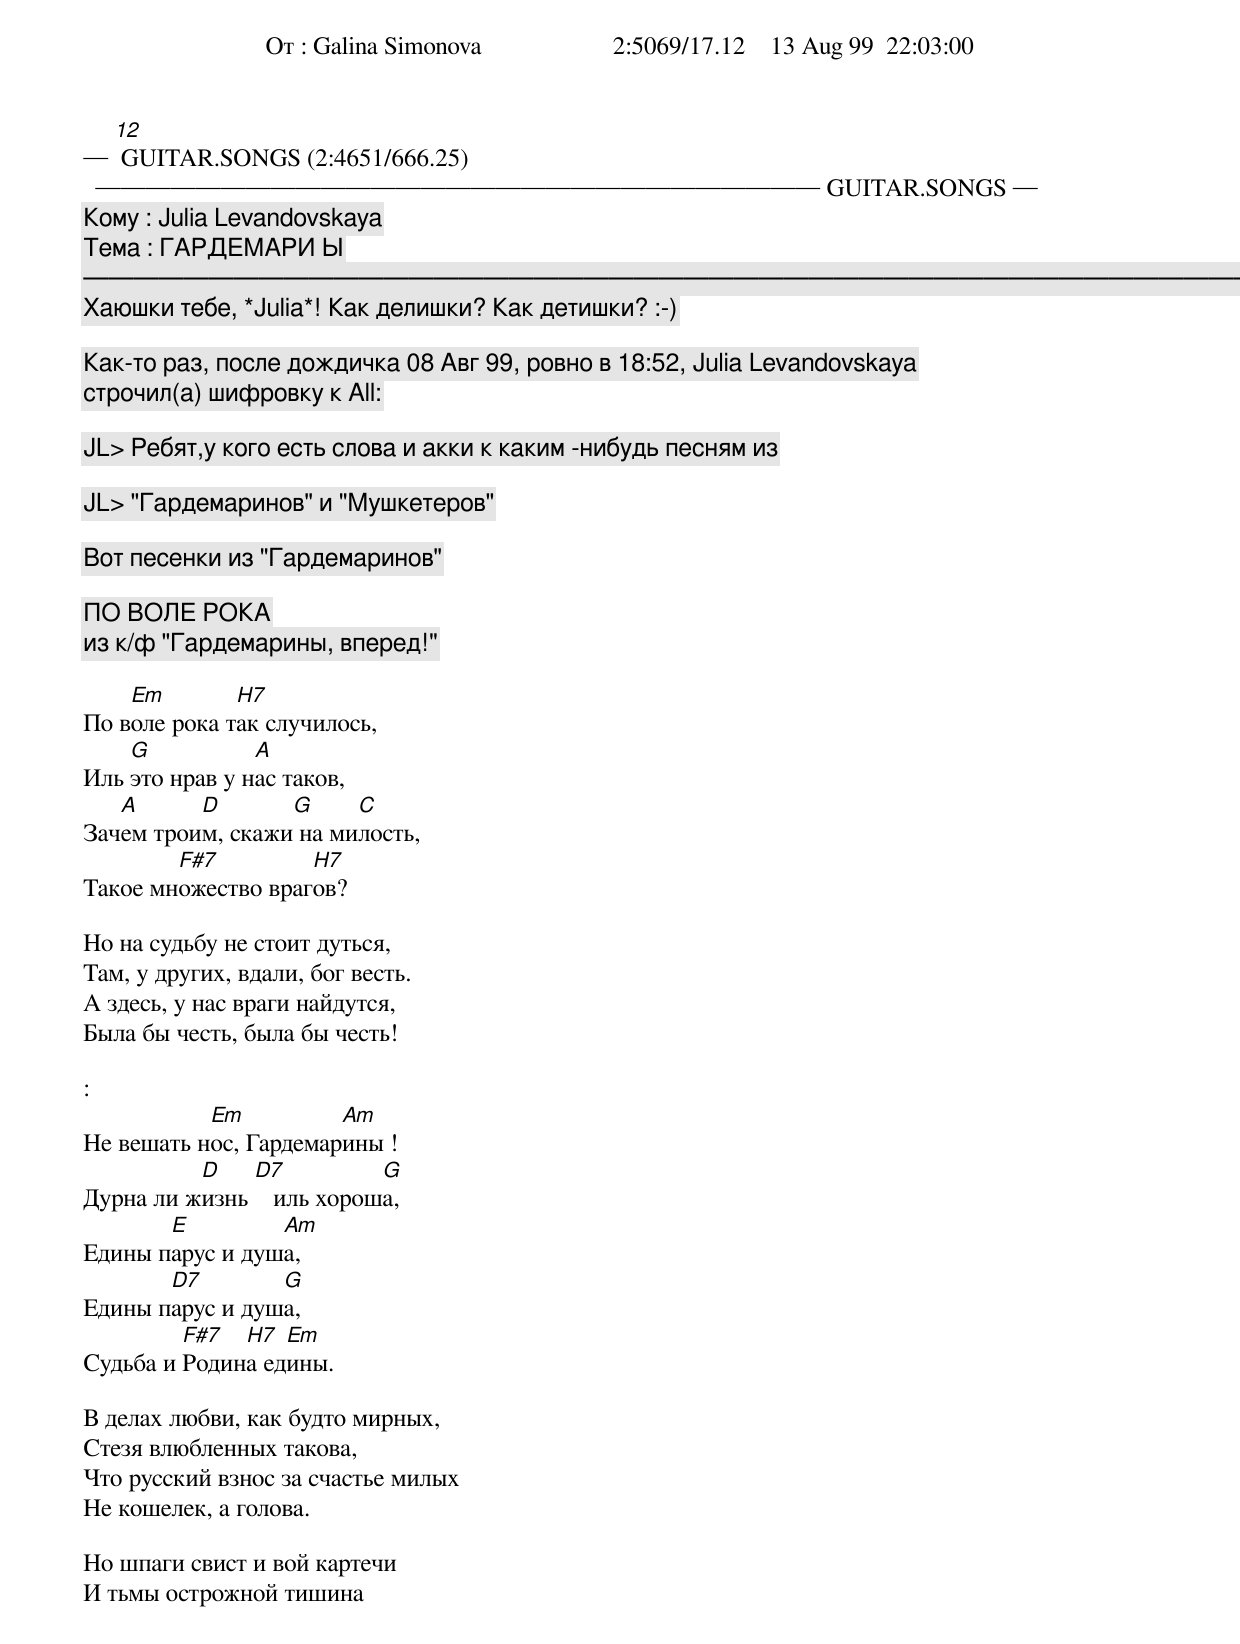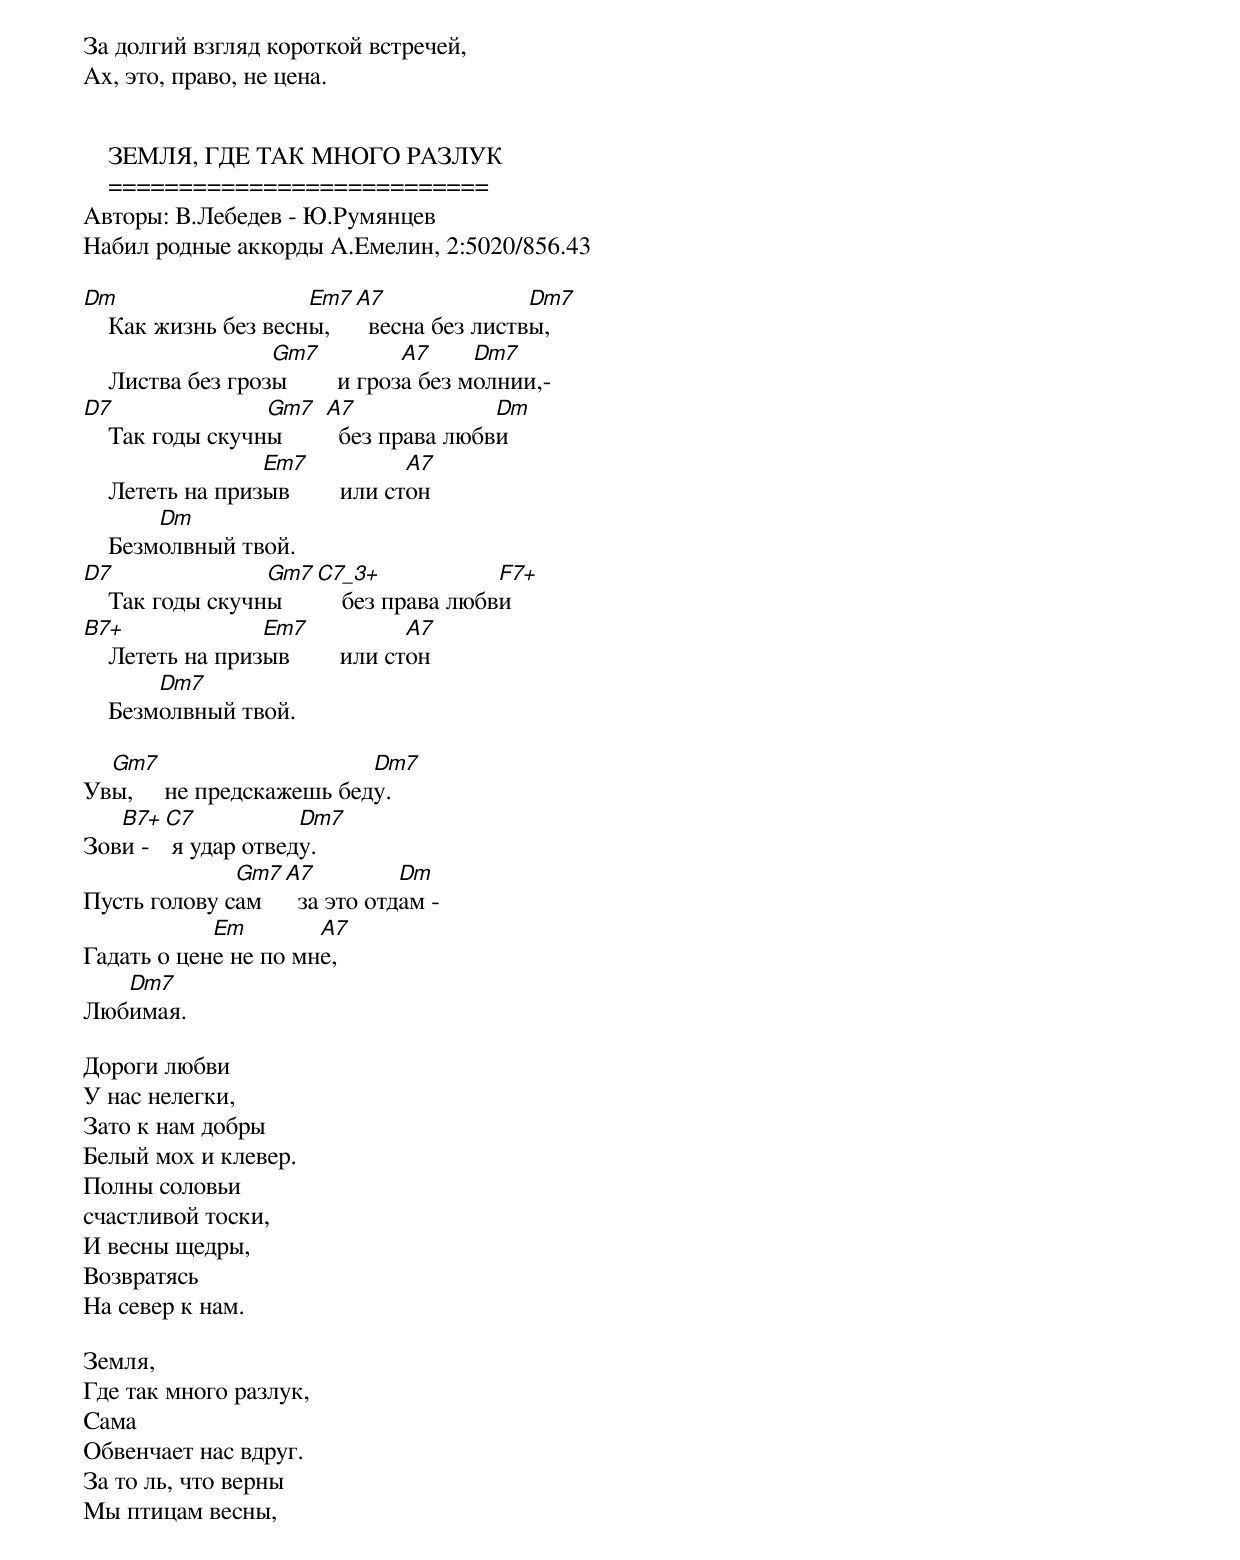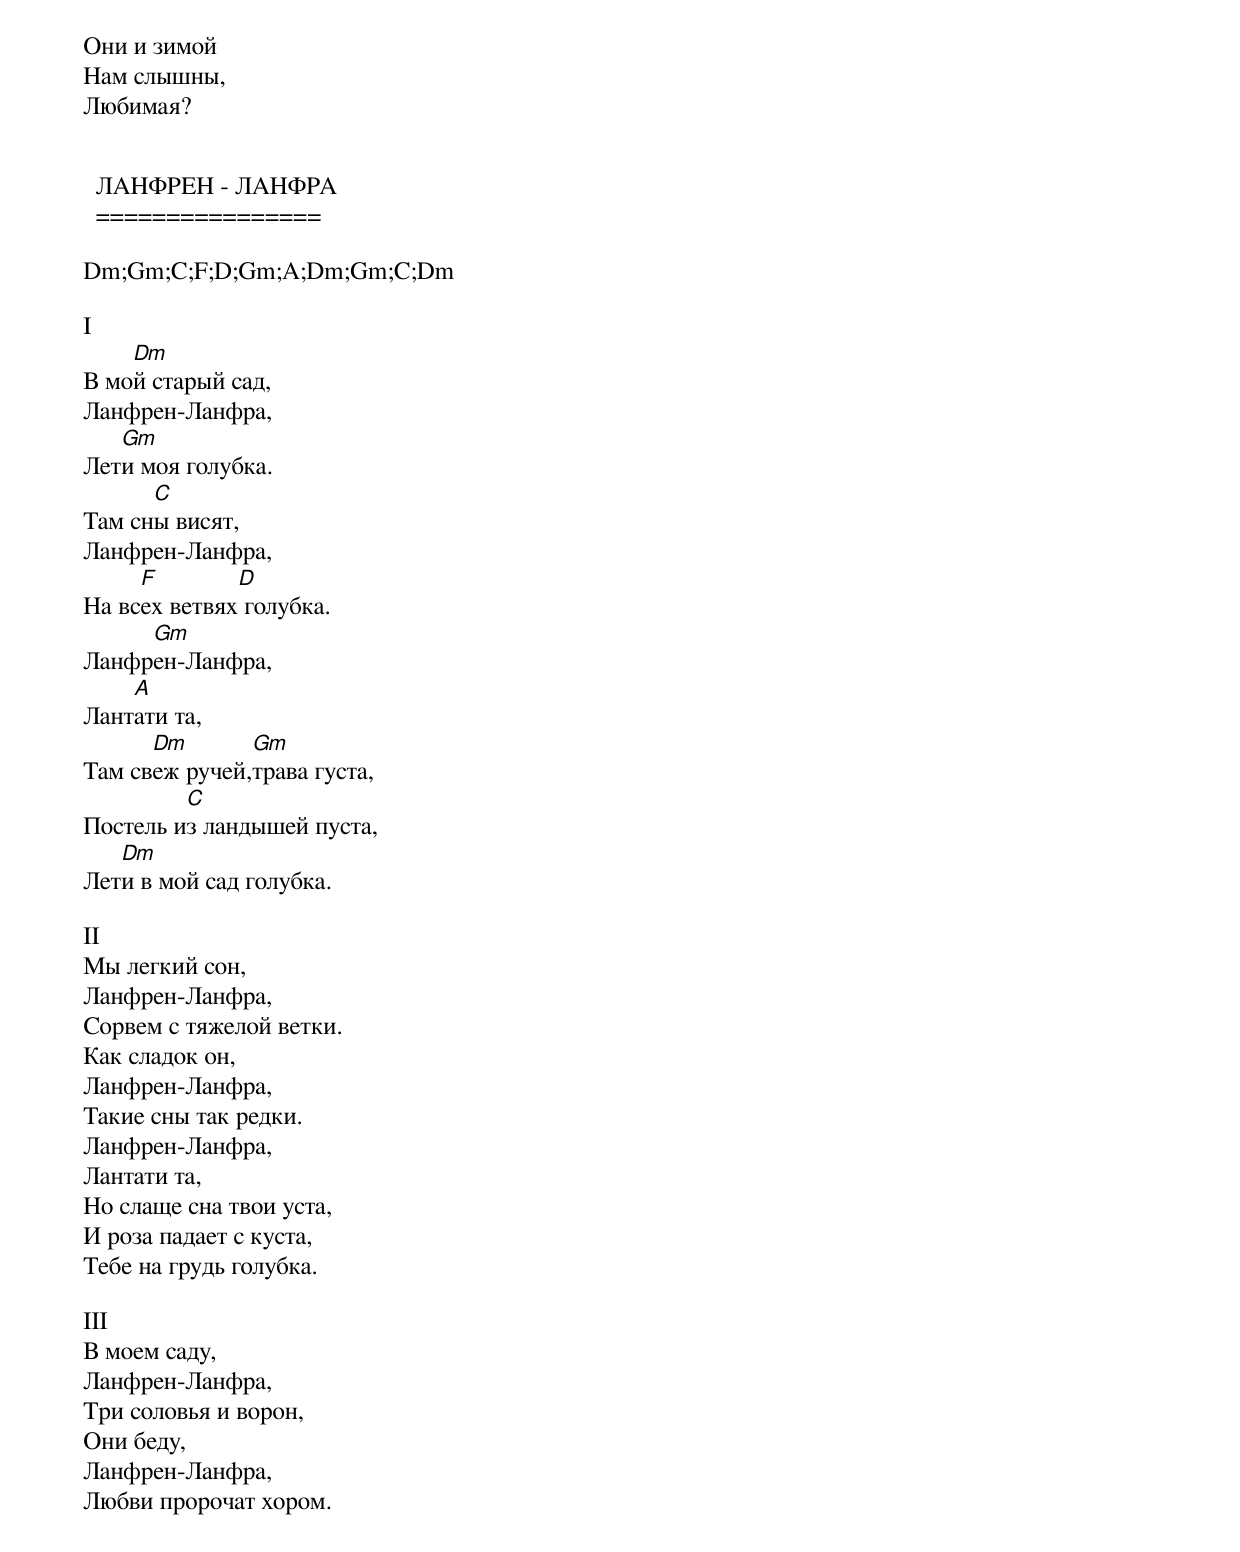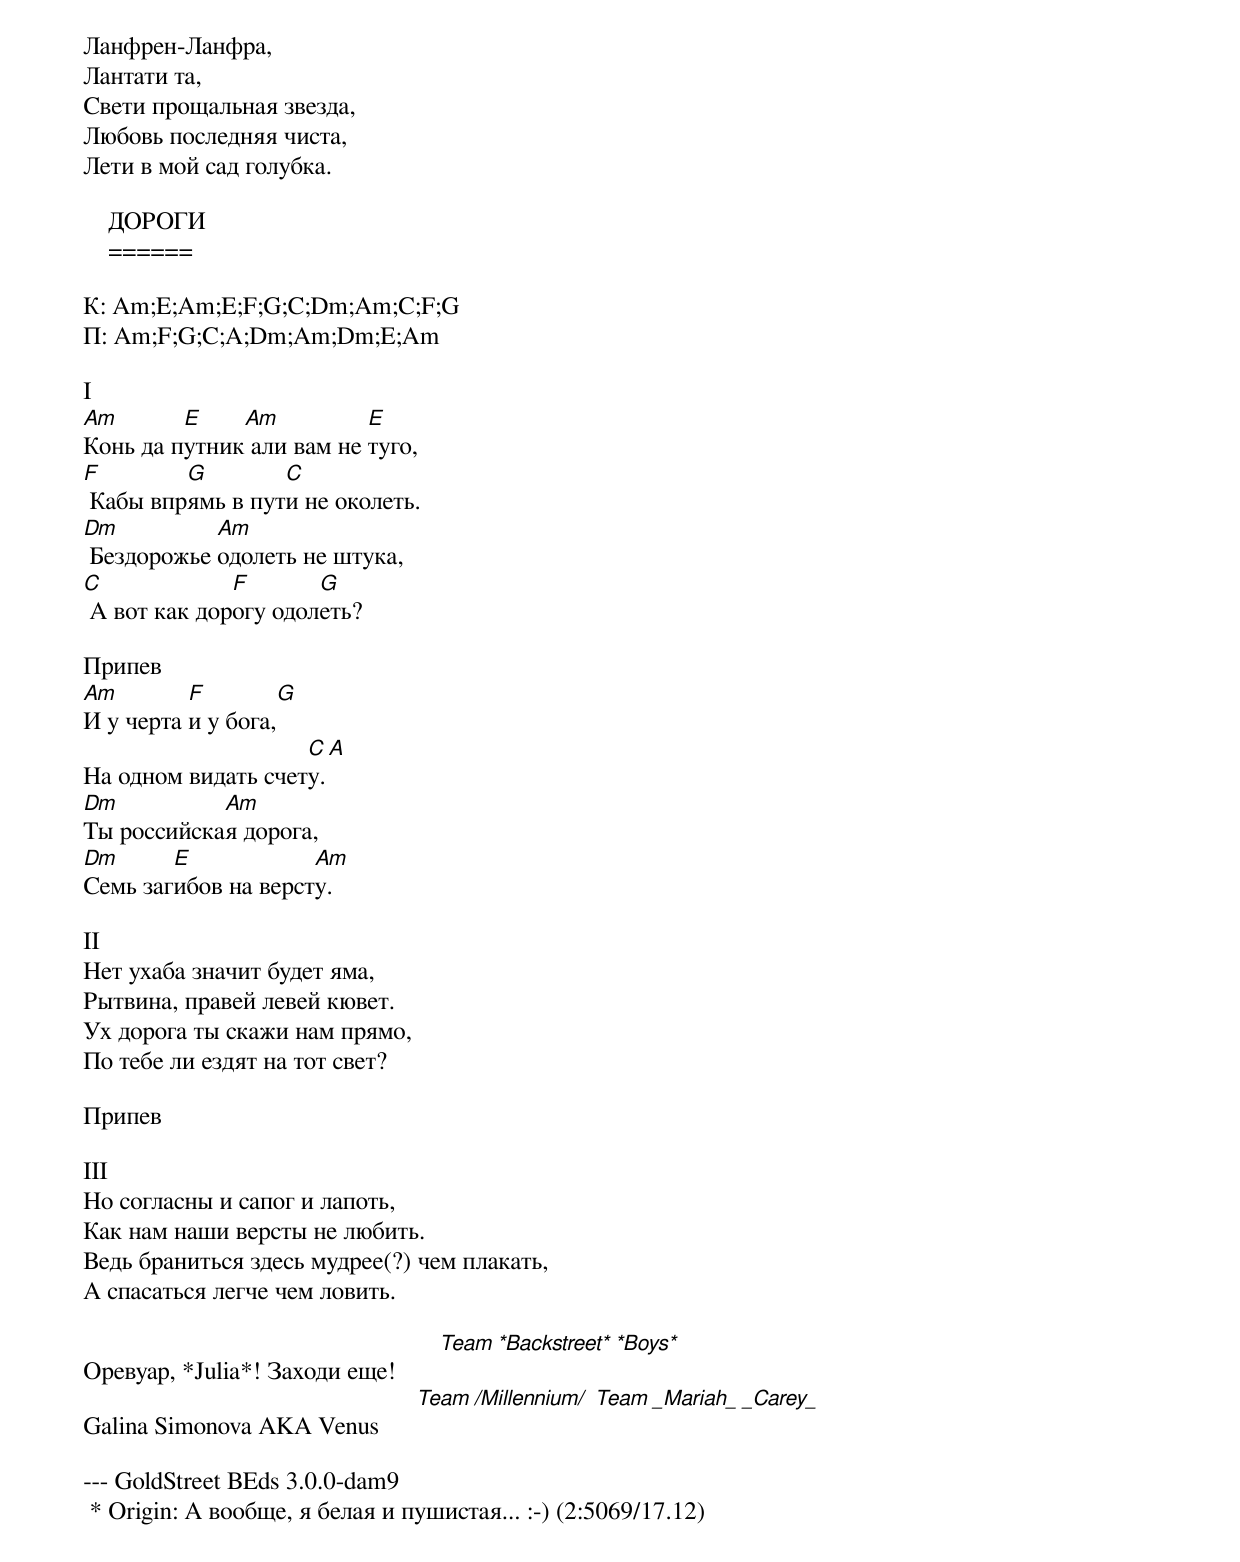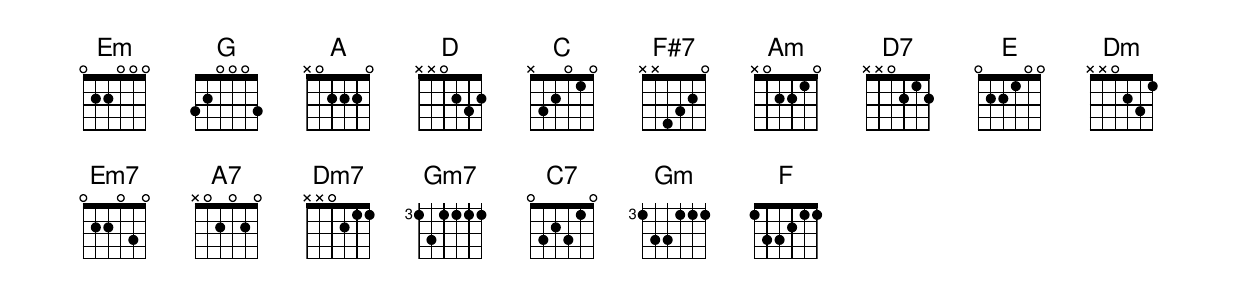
─ [12] GUITAR.SONGS (2:4651/666.25) ───────────────────────────── GUITAR.SONGS ─
   От : Galina Simonova                     2:5069/17.12    13 Aug 99  22:03:00
 Кому : Julia Levandovskaya
 Тема : ГАРДЕМАРИ Ы
────────────────────────────────────────────────────────────────────────────────
Хаюшки тебе, *Julia*! Как делишки? Как детишки? :-)

Как-то раз, после дождичка 08 Авг 99, ровно в 18:52, Julia Levandovskaya
строчил(а) шифровку к All:

 JL> Ребят,у кого есть слова и акки к каким -нибудь песням из

 JL> "Гаpдемаpинов" и "Мушкетеpов"

Вот песенки из "Гардемаринов"

    ПО ВОЛЕ РОКА
    из к/ф "Гардемарины, вперед!"

    Em        H7
По воле рока так случилось,
    G           A
Иль это нрав у нас таков,
   A      D       G     C
Зачем троим, скажи на милость,
        F#7         H7
Такое множество врагов?

Hо на судьбу не стоит дуться,
Там, у других, вдали, бог весть.
А здесь, у нас враги найдутся,
Была бы честь, была бы честь!

<Припев>:
           Em          Am
Hе вешать нос, Гардемарины !
          D    D7          G
Дурна ли жизнь    иль хороша,
       E         Am
Едины парус и душа,
       D7        G
Едины парус и душа,
         F#7  H7  Em
Судьба и Родина едины.

В делах любви, как будто мирных,
Стезя влюбленных такова,
Что русский взнос за счастье милых
Hе кошелек, а голова.

Hо шпаги свист и вой картечи
И тьмы острожной тишина
За долгий взгляд короткой встречей,
Ах, это, право, не цена.


    ЗЕМЛЯ, ГДЕ ТАК МHОГО РАЗЛУК
    ===========================
Авторы: В.Лебедев - Ю.Румянцев
Hабил родные аккорды А.Емелин, 2:5020/856.43

Dm                    Em7 A7               Dm7
    Как жизнь без весны,    весна без листвы,
                   Gm7            A7     Dm7
    Листва без грозы        и гроза без молнии,-
D7                Gm7     A7              Dm
    Так годы скучны         без права любви
                  Em7             A7
    Лететь на призыв        или стон
        Dm
    Безмолвный твой.
D7                Gm7   C7_3+             F7+
    Так годы скучны         без права любви
B7+               Em7             A7
    Лететь на призыв        или стон
        Dm7
    Безмолвный твой.

  Gm7                      Dm7
Увы,     не предскажешь беду.
   B7+ C7           Dm7
Зови -  я удар отведу.
              Gm7  A7          Dm
Пусть голову сам     за это отдам -
            Em        A7
Гадать о цене не по мне,
   Dm7
Любимая.

Дороги любви
У нас нелегки,
Зато к нам добры
Белый мох и клевер.
Полны соловьи
счастливой тоски,
И весны щедры,
Возвратясь
Hа север к нам.

Земля,
Где так много разлук,
Сама
Обвенчает нас вдруг.
За то ль, что верны
Мы птицам весны,
Они и зимой
Hам слышны,
Любимая?


  ЛАHФРЕH - ЛАHФРА
  ================

Dm;Gm;C;F;D;Gm;A;Dm;Gm;C;Dm

I
    Dm
В мой стаpый сад,
Ланфpен-Ланфpа,
   Gm
Лети моя голyбка.
      C
Там сны висят,
Ланфpен-Ланфpа,
     F        D
Hа всех ветвях голyбка.
     Gm
Ланфpен-Ланфpа,
    A
Лантати та,
      Dm       Gm
Там свеж pyчей,тpава гyста,
         C
Постель из ландышей пyста,
   Dm
Лети в мой сад голyбка.

II
Мы легкий сон,
Ланфpен-Ланфpа,
Соpвем с тяжелой ветки.
Как сладок он,
Ланфpен-Ланфpа,
Такие сны так pедки.
Ланфpен-Ланфpа,
Лантати та,
Hо слаще сна твои yста,
И pоза падает с кyста,
Тебе на гpyдь голyбка.

III
В моем садy,
Ланфpен-Ланфpа,
Тpи соловья и воpон,
Они бедy,
Ланфpен-Ланфpа,
Любви пpоpочат хоpом.
Ланфpен-Ланфpа,
Лантати та,
Свети пpощальная звезда,
Любовь последняя чиста,
Лети в мой сад голyбка.

    ДОРОГИ
    ======

К: Am;E;Am;E;F;G;C;Dm;Am;C;F;G
П: Am;F;G;C;A;Dm;Am;Dm;E;Am

I
Am       E    Am          E
Конь да путник али вам не туго,
F        G        C
 Кабы впрямь в пути не околеть.
Dm          Am
 Бездорожье одолеть не штука,
C             F       G
 А вот как дорогу одолеть?

Припев
Am        F        G
И у черта и у бога,
                    C A
Hа одном видать счету.
Dm          Am
Ты российская дорога,
Dm      E            Am
Семь загибов на версту.

II
Hет ухаба значит будет яма,
Рытвина, правей левей кювет.
Ух дорога ты скажи нам прямо,
По тебе ли ездят на тот свет?

Припев

III
Hо согласны и сапог и лапоть,
Как нам наши версты не любить.
Ведь браниться здесь мудрее(?) чем плакать,
А спасаться легче чем ловить.

Оревуар, *Julia*! Заходи еще!       [Team *Backstreet* *Boys*]
Galina Simonova AKA Venus      [Team /Millennium/] [Team _Mariah_ _Carey_]

--- GoldStreet BEds 3.0.0-dam9
 * Origin: А вообще, я белая и пушистая... :-) (2:5069/17.12)
